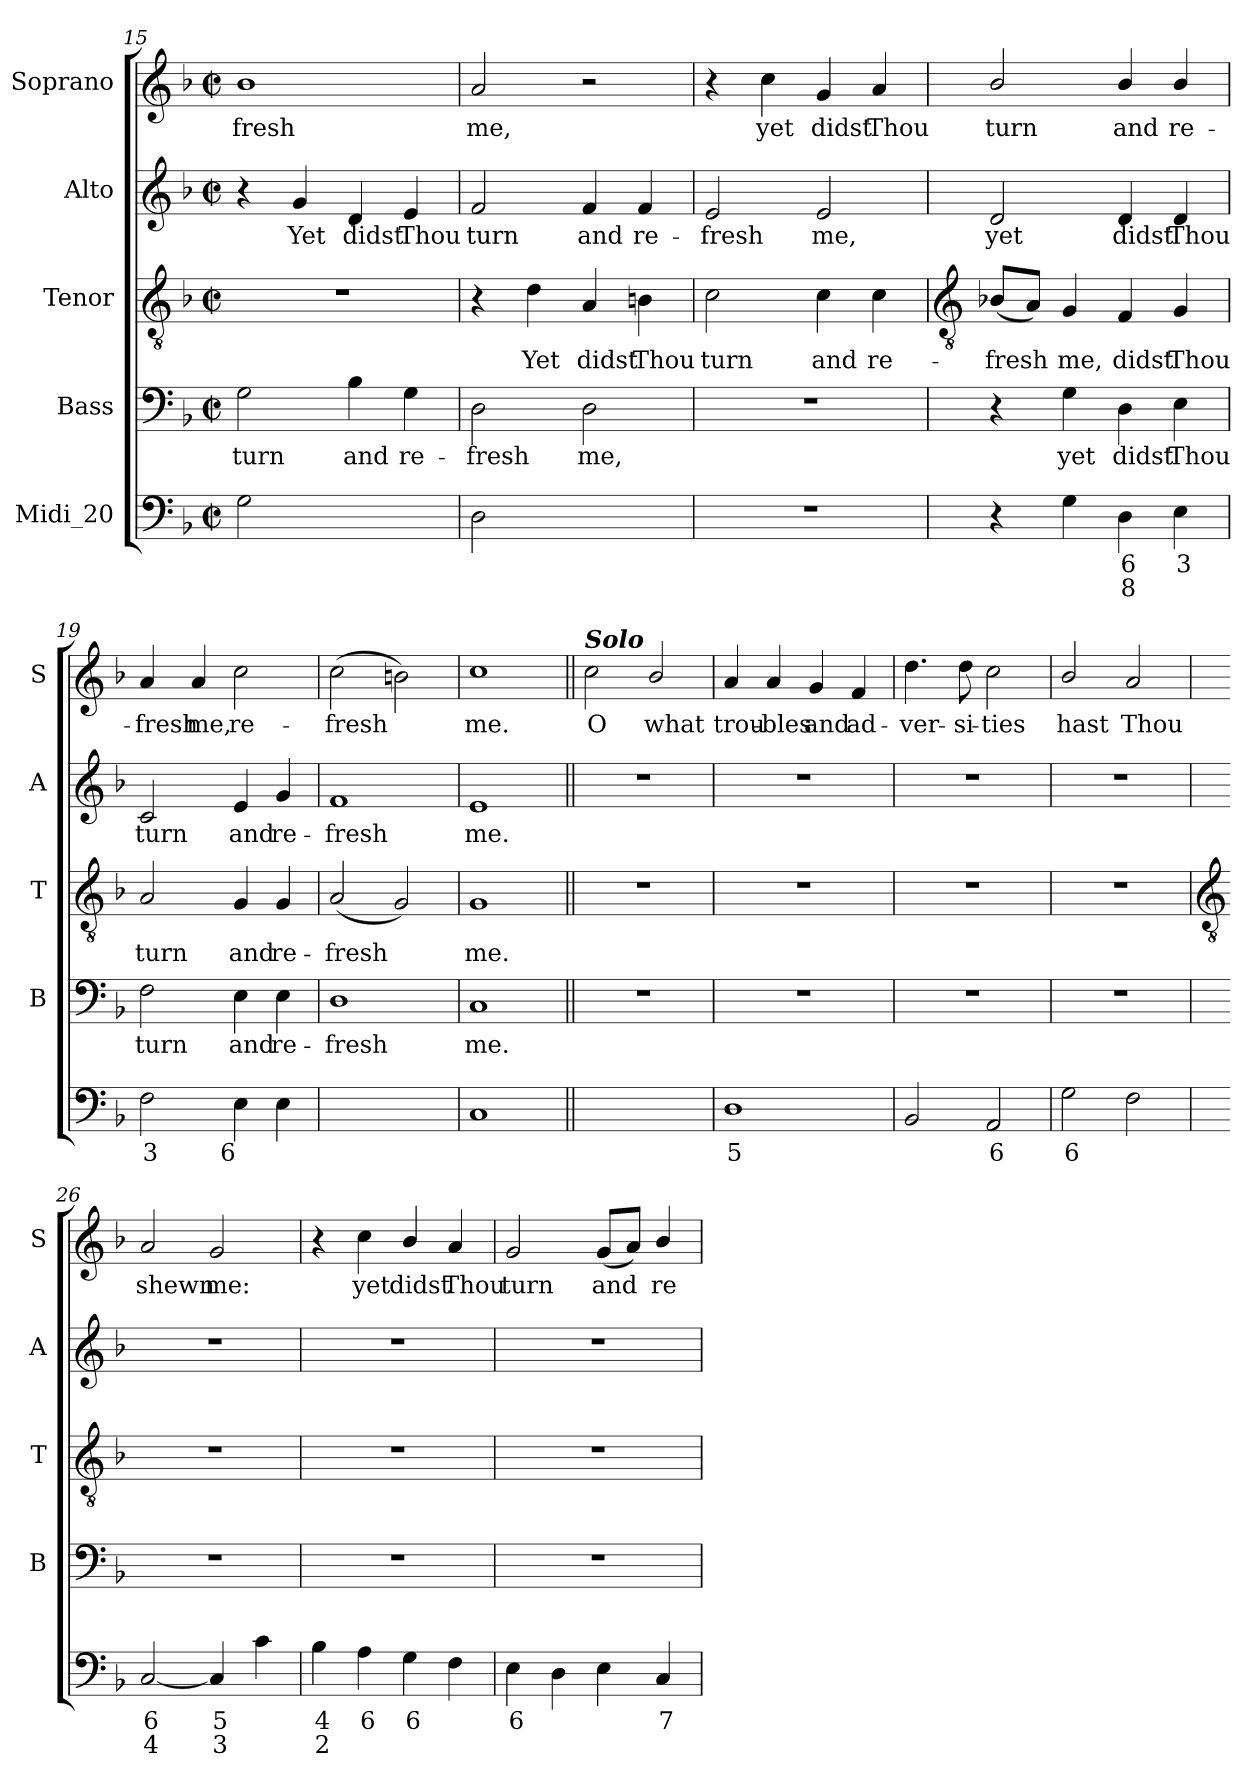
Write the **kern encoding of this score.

**kern	**text	**text	**text	**kern	**text	**kern	**text	**kern	**text	**kern	**text
*part5	*part5	*part5	*part5	*part4	*part4	*part3	*part3	*part2	*part2	*part1	*part1
*staff5	*staff5	*staff5	*staff5	*staff4	*staff4	*staff3	*staff3	*staff2	*staff2	*staff1	*staff1
*I"Midi_20	*	*	*	*I"Bass	*	*I"Tenor	*	*I"Alto	*	*I"Soprano	*
*	*	*	*	*I'B	*	*I'T	*	*I'A	*	*I'S	*
*clefF4	*	*	*	*clefF4	*	*clefGv2	*	*clefG2	*	*clefG2	*
*k[b-]	*	*	*	*k[b-]	*	*k[b-]	*	*k[b-]	*	*k[b-]	*
*F:	*	*	*	*F:	*	*F:	*	*F:	*	*F:	*
*M2/2	*	*	*	*M2/2	*	*M2/2	*	*M2/2	*	*M2/2	*
*met(c|)	*	*	*	*met(c|)	*	*met(c|)	*	*met(c|)	*	*met(c|)	*
=15	=15	=15	=15	=15	=15	=15	=15	=15	=15	=15	=15
!	!	!	!	!	!LO:LY:b	!	!	!	!	!	!LO:LY:b
2G	.	.	.	2G	turn	1r	.	4r	.	1b-	-fresh
!	!	!	!	!	!	!	!	!	!LO:LY:b	!	!
.	.	.	.	.	.	.	.	4g	Yet	.	.
!	!LO:LY:b	!	!	!	!LO:LY:b	!	!	!	!LO:LY:b	!	!
[4GGyy	5	.	.	4B-	and	.	.	4d	didst	.	.
!	!LO:LY:b	!	!	!	!LO:LY:b	!	!	!	!LO:LY:b	!	!
4GGyy]	6	.	.	4G	re-	.	.	4e	Thou	.	.
=16	=16	=16	=16	=16	=16	=16	=16	=16	=16	=16	=16
!	!	!	!	!	!LO:LY:b	!	!	!	!LO:LY:b	!	!LO:LY:b
2D	.	.	.	2D	-fresh	4r	.	2f	turn	2a	me,
!	!	!	!	!	!	!	!LO:LY:b	!	!	!	!
.	.	.	.	.	.	4d	Yet	.	.	.	.
!	!LO:LY:b	!	!	!	!LO:LY:b	!	!LO:LY:b	!	!LO:LY:b	!	!
[4Dyy	5	.	.	2D	me,	4A	didst	4f	and	2r	.
!	!LO:LY:b	!	!	!	!	!	!LO:LY:b	!	!LO:LY:b	!	!
4Dyy]	6	.	.	.	.	4Bn	Thou	4f	re-	.	.
=17	=17	=17	=17	=17	=17	=17	=17	=17	=17	=17	=17
!	!	!	!	!	!	!	!LO:LY:b	!	!LO:LY:b	!	!
1r	.	.	.	1r	.	2c	turn	2e	-fresh	4r	.
!	!	!	!	!	!	!	!	!	!	!	!LO:LY:b
.	.	.	.	.	.	.	.	.	.	4cc	yet
!	!	!	!	!	!	!	!LO:LY:b	!	!LO:LY:b	!	!LO:LY:b
.	.	.	.	.	.	4c	and	2e	me,	4g	didst
!	!	!	!	!	!	!	!LO:LY:b	!	!	!	!LO:LY:b
.	.	.	.	.	.	4c	re-	.	.	4a	Thou
!!LO:LB:g=z
=18	=18	=18	=18	=18	=18	=18	=18	=18	=18	=18	=18
*	*	*	*	*	*	*clefGv2	*	*	*	*	*
!	!	!	!	!	!	!	!LO:LY:b	!	!LO:LY:b	!	!LO:LY:b
4r	.	.	.	4r	.	(<8B-XL	-fresh	2d	yet	2b-/	turn
.	.	.	.	.	.	8AJ)	.	.	.	.	.
!	!	!	!	!	!LO:LY:b	!	!LO:LY:b	!	!	!	!
4G	.	.	.	4G	yet	4G	me,	.	.	.	.
!	!LO:LY:b	!LO:LY:b	!	!	!LO:LY:b	!	!LO:LY:b	!	!LO:LY:b	!	!LO:LY:b
4D	6	8	.	4D	didst	4F	didst	4d	didst	4b-/	and
!	!LO:LY:b	!	!	!	!LO:LY:b	!	!LO:LY:b	!	!LO:LY:b	!	!LO:LY:b
4E	3	.	.	4E	Thou	4G	Thou	4d	Thou	4b-/	re-
=19	=19	=19	=19	=19	=19	=19	=19	=19	=19	=19	=19
!	!LO:LY:b	!	!	!	!LO:LY:b	!	!LO:LY:b	!	!LO:LY:b	!	!LO:LY:b
2F	3	.	.	2F	turn	2A	turn	2c	turn	4a	-fresh
!	!	!	!	!	!	!	!	!	!	!	!LO:LY:b
.	.	.	.	.	.	.	.	.	.	4a	me,
!	!LO:LY:b	!	!	!	!LO:LY:b	!	!LO:LY:b	!	!LO:LY:b	!	!LO:LY:b
4E	6	.	.	4E	and	4G	and	4e	and	2cc	re-
!	!	!	!	!	!LO:LY:b	!	!LO:LY:b	!	!LO:LY:b	!	!
4E	.	.	.	4E	re-	4G	re-	4g	re-	.	.
=20	=20	=20	=20	=20	=20	=20	=20	=20	=20	=20	=20
!	!LO:LY:b	!	!	!	!LO:LY:b	!	!LO:LY:b	!	!LO:LY:b	!	!LO:LY:b
[2D/yy	7	.	.	1D	-fresh	(<2A	-fresh	1f	-fresh	(>2cc	-fresh
!	!LO:LY:b	!LO:LY:b	!LO:LY:b	!	!	!	!	!	!	!	!
2D/yy]	6	4	3	.	.	2G)	.	.	.	2bn)	.
=21	=21	=21	=21	=21	=21	=21	=21	=21	=21	=21	=21
!	!	!	!	!	!LO:LY:b	!	!LO:LY:b	!	!LO:LY:b	!	!LO:LY:b
1C	.	.	.	1C	me.	1G	me.	1e	me.	1cc	me.
=22||	=22||	=22||	=22||	=22||	=22||	=22||	=22||	=22||	=22||	=22||	=22||
!	!	!	!	!	!	!	!	!	!	!LO:TX:a:Bi:t=Solo	!
!	!LO:LY:b	!	!	!	!	!	!	!	!	!	!LO:LY:b
[2Cyy	8	.	.	1r	.	1r	.	1r	.	2cc	O
!	!LO:LY:b	!	!	!	!	!	!	!	!	!	!LO:LY:b
2Cyy]	7	.	.	.	.	.	.	.	.	2b-/	what
=23	=23	=23	=23	=23	=23	=23	=23	=23	=23	=23	=23
!	!LO:LY:b	!	!	!	!	!	!	!	!	!	!LO:LY:b
1D	5	.	.	1r	.	1r	.	1r	.	4a	trou-
!	!	!	!	!	!	!	!	!	!	!	!LO:LY:b
.	.	.	.	.	.	.	.	.	.	4a	-bles
!	!	!	!	!	!	!	!	!	!	!	!LO:LY:b
.	.	.	.	.	.	.	.	.	.	4g	and
!	!	!	!	!	!	!	!	!	!	!	!LO:LY:b
.	.	.	.	.	.	.	.	.	.	4f	ad-
=24	=24	=24	=24	=24	=24	=24	=24	=24	=24	=24	=24
!	!	!	!	!	!	!	!	!	!	!	!LO:LY:b
2BB-	.	.	.	1r	.	1r	.	1r	.	4.dd	-ver-
!	!	!	!	!	!	!	!	!	!	!	!LO:LY:b
.	.	.	.	.	.	.	.	.	.	8dd	-si-
!	!LO:LY:b	!	!	!	!	!	!	!	!	!	!LO:LY:b
2AA	6	.	.	.	.	.	.	.	.	2cc	-ties
=25	=25	=25	=25	=25	=25	=25	=25	=25	=25	=25	=25
!	!LO:LY:b	!	!	!	!	!	!	!	!	!	!LO:LY:b
2G	6	.	.	1r	.	1r	.	1r	.	2b-/	hast
!	!	!	!	!	!	!	!	!	!	!	!LO:LY:b
2F	.	.	.	.	.	.	.	.	.	2a	Thou
!!LO:LB:g=z
=26	=26	=26	=26	=26	=26	=26	=26	=26	=26	=26	=26
*	*	*	*	*	*	*clefGv2	*	*	*	*	*
!	!LO:LY:b	!LO:LY:b	!	!	!	!	!	!	!	!	!LO:LY:b
[2C	6	4	.	1r	.	1r	.	1r	.	2a	shewn
!	!LO:LY:b	!LO:LY:b	!	!	!	!	!	!	!	!	!LO:LY:b
4C]	5	3	.	.	.	.	.	.	.	2g	me:
4c	.	.	.	.	.	.	.	.	.	.	.
=27	=27	=27	=27	=27	=27	=27	=27	=27	=27	=27	=27
!	!LO:LY:b	!LO:LY:b	!	!	!	!	!	!	!	!	!
4B-	4	2	.	1r	.	1r	.	1r	.	4r	.
!	!LO:LY:b	!	!	!	!	!	!	!	!	!	!LO:LY:b
4A	6	.	.	.	.	.	.	.	.	4cc	yet
!	!LO:LY:b	!	!	!	!	!	!	!	!	!	!LO:LY:b
4G	6	.	.	.	.	.	.	.	.	4b-/	didst
!	!	!	!	!	!	!	!	!	!	!	!LO:LY:b
4F	.	.	.	.	.	.	.	.	.	4a	Thou
=28	=28	=28	=28	=28	=28	=28	=28	=28	=28	=28	=28
!	!LO:LY:b	!	!	!	!	!	!	!	!	!	!LO:LY:b
4E	6	.	.	1r	.	1r	.	1r	.	2g	turn
4D	.	.	.	.	.	.	.	.	.	.	.
!	!	!	!	!	!	!	!	!	!	!	!LO:LY:b
4E	.	.	.	.	.	.	.	.	.	(<8gL	and
.	.	.	.	.	.	.	.	.	.	8aJ)	.
!	!LO:LY:b	!	!	!	!	!	!	!	!	!	!LO:LY:b
4C	7	.	.	.	.	.	.	.	.	4b-/	re-
=	=	=	=	=	=	=	=	=	=	=	=
*-	*-	*-	*-	*-	*-	*-	*-	*-	*-	*-	*-
